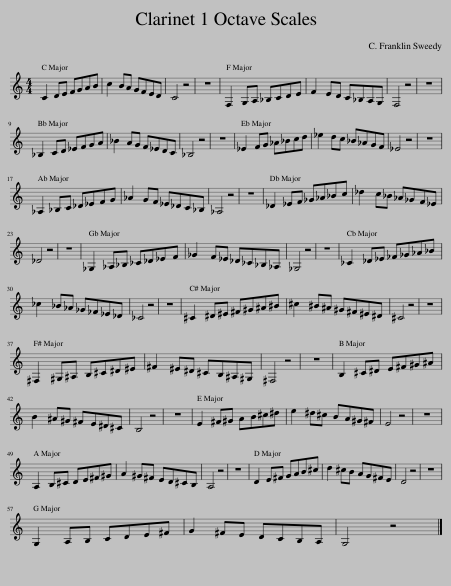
X:1
L:1/8
M:4/4
I:linebreak $
K:C
V:1 treble
V:1
 C2 DE FGAB | c2 BA GFED | C4 z4 | z8 | F,2 G,A, _B,CDE | %5
 F2 ED C_B,A,G, | F,4 z4 | z8 |$ _B,2 CD _EFGA | _B2 AG F_EDC | %10
 _B,4 z4 | z8 | _E2 FG _A_Bcd | _e2 dc _B_AGF | _E4 z4 | %15
 z8 |$ _A,2 _B,C _D_EFG | _A2 GF _E_DC_B, | _A,4 z4 | z8 | %20
 _D2 _EF _G_A_Bc | _d2 c_B _A_GF_E |$ _D4 z4 | z8 | _G,2 _A,_B, _C_D_EF | %25
 _G2 F_E _D_C_B,_A, | _G,4 z4 | z8 | _C2 _D_E _F_G_A_B |$ _c2 _B_A _G_F_E_D | %30
 _C4 z4 | z8 | ^C2 ^D^E ^F^G^A^B | ^c2 ^B^A ^G^F^E^D | ^C4 z4 | %35
 z8 |$ ^F,2 ^G,^A, B,^C^D^E | ^F2 ^E^D ^CB,^A,^G, | ^F,4 z4 | z8 | %40
 B,2 ^C^D E^F^G^A |$ B2 ^A^G ^FE^D^C | B,4 z4 | z8 | E2 ^F^G AB^c^d | %45
 e2 ^d^c BA^G^F | E4 z4 | z8 |$ A,2 B,^C DE^F^G | A2 ^G^F ED^CB, | %50
 A,4 z4 | z8 | D2 E^F GAB^c | d2 ^cB AG^FE | D4 z4 | %55
 z8 |$ G,2 A,B, CDE^F | G2 ^FE DCB,A, | G,4 z4 |] %59
